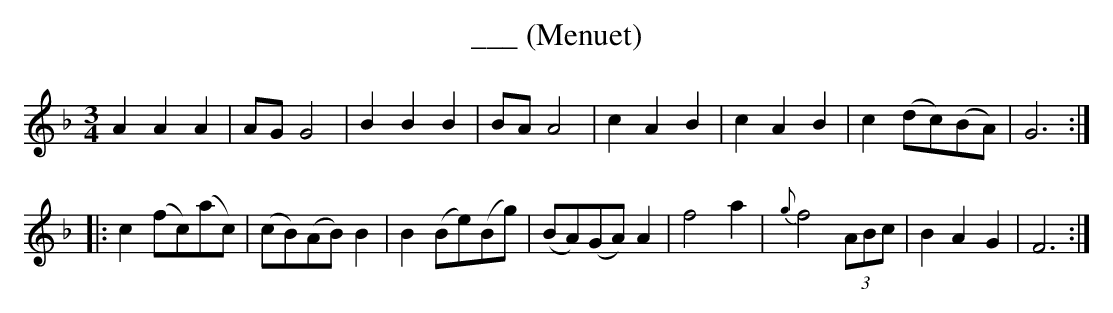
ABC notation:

X:1
T:___ (Menuet)
K:Fmaj
M:3/4
L:1/8
A2 A2 A2|AG G4|B2 B2 B2|BA A4|c2 A2 B2|c2 A2 B2|c2 (dc)(BA)|G6:|
|:c2 (fc)(ac)|(cB)(AB) B2|B2 (Be)(Bg)|(BA)(GA) A2|f4 a2|{g}f4(3ABc|B2 A2 G2|F6:|]
